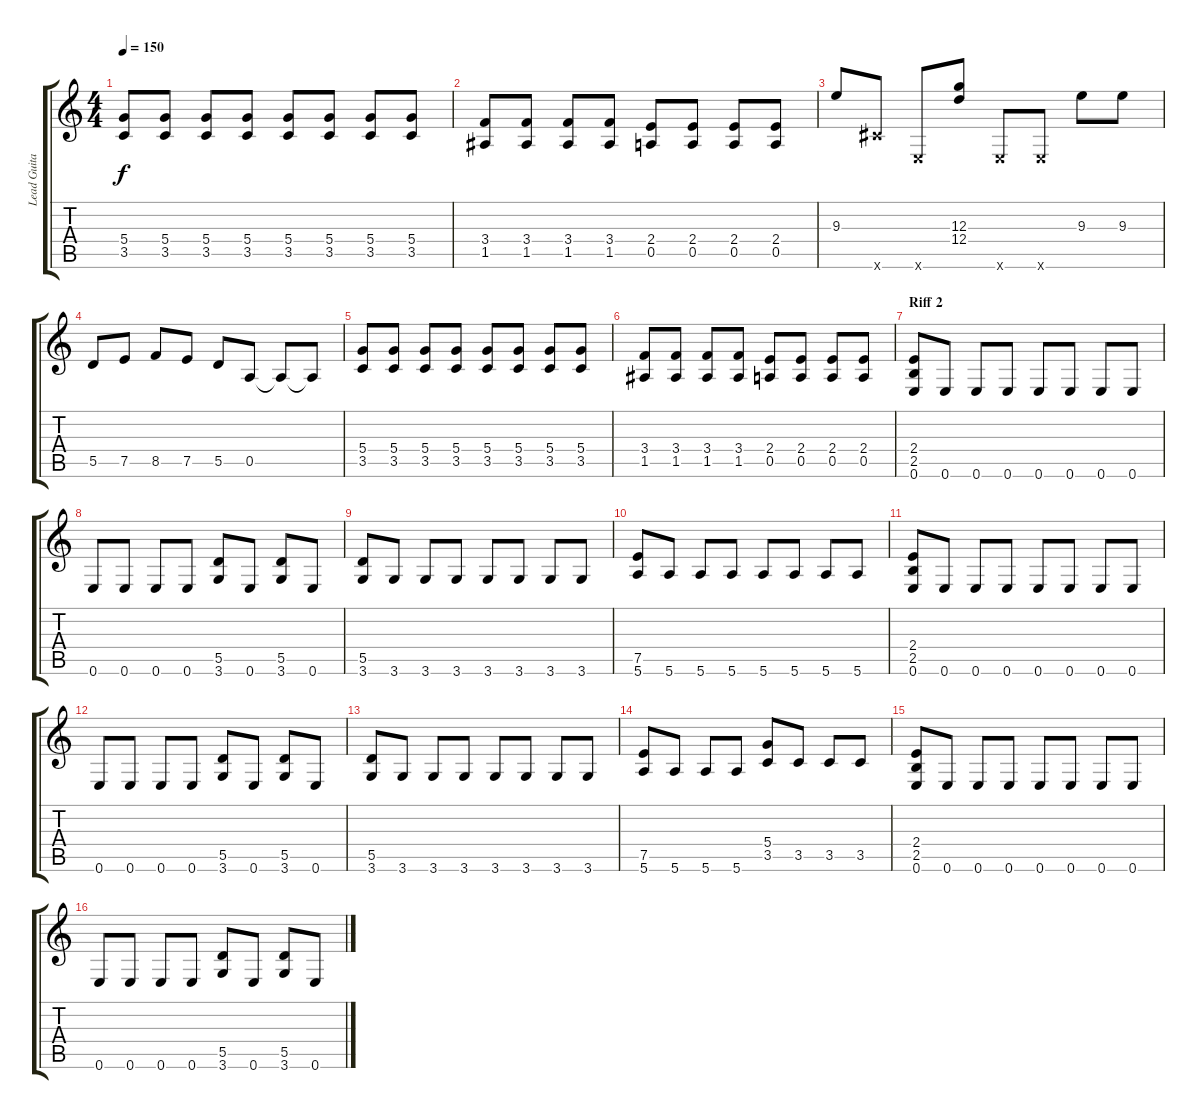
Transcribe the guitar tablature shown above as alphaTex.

\track ("Lead Guitar" "Lead Guita") {instrument distortionguitar}
\staff {score tabs}
\tuning (E4 B3 G3 D3 A2 E2) {hide}
\ts (4 4)
\tempo 150
\clef g2
\ks c
(5.4 3.5).8{dy f} (5.4 3.5).8 (5.4 3.5).8 (5.4 3.5).8 (5.4 3.5).8 (5.4 3.5).8 (5.4 3.5).8 (5.4 3.5).8 |
(3.4 1.5).8 (3.4 1.5).8 (3.4 1.5).8 (3.4 1.5).8 (2.4 0.5).8 (2.4 0.5).8 (2.4 0.5).8 (2.4 0.5).8 |
9.3.8 9.6{x}.8 0.6{x}.8 (12.3 12.4).8 0.6{x}.8 0.6{x}.8 9.3.8 9.3.8 |
5.5.8 7.5.8 8.5.8 7.5.8 5.5.8 0.5.8 0.5{t}.8 0.5{t}.8 |
(5.4 3.5).8 (5.4 3.5).8 (5.4 3.5).8 (5.4 3.5).8 (5.4 3.5).8 (5.4 3.5).8 (5.4 3.5).8 (5.4 3.5).8 |
(3.4 1.5).8 (3.4 1.5).8 (3.4 1.5).8 (3.4 1.5).8 (2.4 0.5).8 (2.4 0.5).8 (2.4 0.5).8 (2.4 0.5).8 |
\section ("" "Riff 2")
(2.4 2.5 0.6).8 0.6.8 0.6.8 0.6.8 0.6.8 0.6.8 0.6.8 0.6.8 |
0.6.8 0.6.8 0.6.8 0.6.8 (5.5 3.6).8 0.6.8 (5.5 3.6).8 0.6.8 |
(5.5 3.6).8 3.6.8 3.6.8 3.6.8 3.6.8 3.6.8 3.6.8 3.6.8 |
(7.5 5.6).8 5.6.8 5.6.8 5.6.8 5.6.8 5.6.8 5.6.8 5.6.8 |
(2.4 2.5 0.6).8 0.6.8 0.6.8 0.6.8 0.6.8 0.6.8 0.6.8 0.6.8 |
0.6.8 0.6.8 0.6.8 0.6.8 (5.5 3.6).8 0.6.8 (5.5 3.6).8 0.6.8 |
(5.5 3.6).8 3.6.8 3.6.8 3.6.8 3.6.8 3.6.8 3.6.8 3.6.8 |
(7.5 5.6).8 5.6.8 5.6.8 5.6.8 (5.4 3.5).8 3.5.8 3.5.8 3.5.8 |
(2.4 2.5 0.6).8 0.6.8 0.6.8 0.6.8 0.6.8 0.6.8 0.6.8 0.6.8 |
0.6.8 0.6.8 0.6.8 0.6.8 (5.5 3.6).8 0.6.8 (5.5 3.6).8 0.6.8
